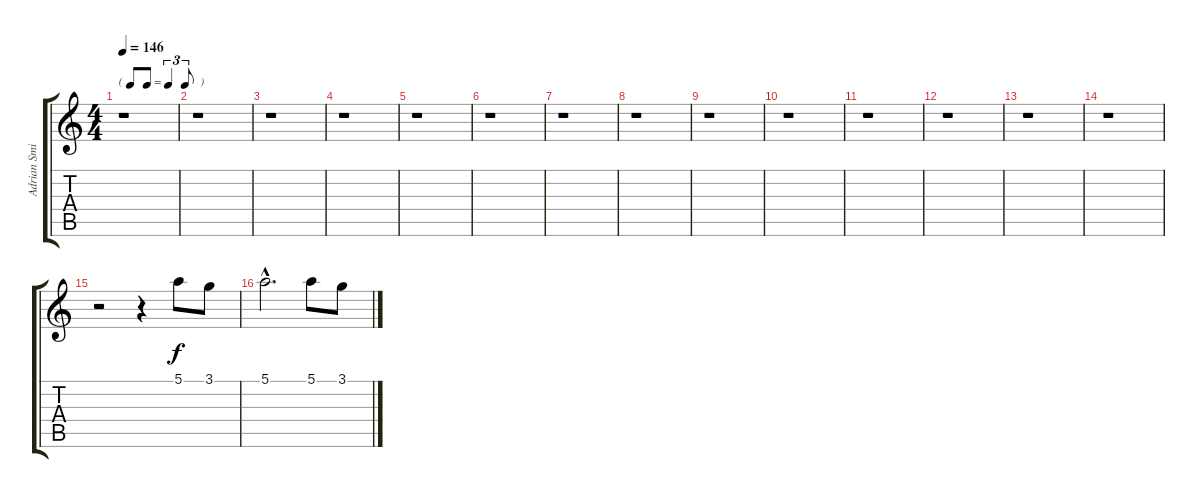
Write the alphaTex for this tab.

\track ("Adrian Smith" "Adrian Smi") {instrument overdrivenguitar}
\staff {score tabs}
\tuning (E4 B3 G3 D3 A2 E2) {hide}
\ts (4 4)
\tf triplet8th
\tempo 146
\clef g2
\ks c
r.1{dy f} |
r.1 |
r.1 |
r.1 |
r.1 |
r.1 |
r.1 |
r.1 |
r.1 |
r.1 |
r.1 |
r.1 |
r.1 |
r.1 |
r.2 r.4 5.1.8 3.1.8 |
5.1{hac}.2{d} 5.1.8 3.1.8
